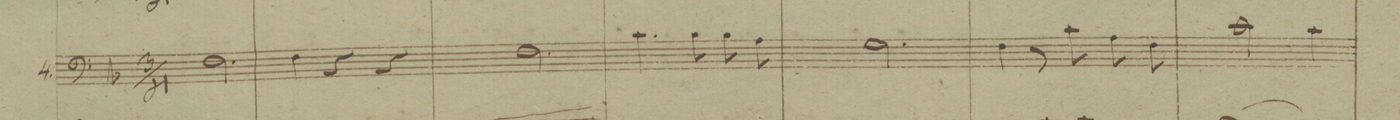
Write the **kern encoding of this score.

**kern	**text	**text	**dynam
*I"4.	*	*	*
*clefF4	*	*	*
*k[b-]	*	*	*
*M3/4	*	*	*
2.F\	.	Cre-	.
=2	=2	=2	=2
4F\	.	-do	.
4r	.	.	.
4r	.	.	.
=3	=3	=3	=3
*2\right	*	*	*
2.F\	.	Cre-	.
=4	=4	=4	=4
4.c\	.	-do	.
8B-\	.	in	.
8B-\	.	u-	.
8A\	.	-num	.
=5	=5	=5	=5
2.G\	.	De-	.
=6	=6	=6	=6
4F\	.	-um	.
8r	.	.	.
8c\	.	Pa-	.
8A\	.	-trem	.
8F\	.	O-	.
=7	=7	=7	=7
2c\	.	-mni	.
4c\	.	po-	.
=8	=8	=8	=8
*-	*-	*-	*-
